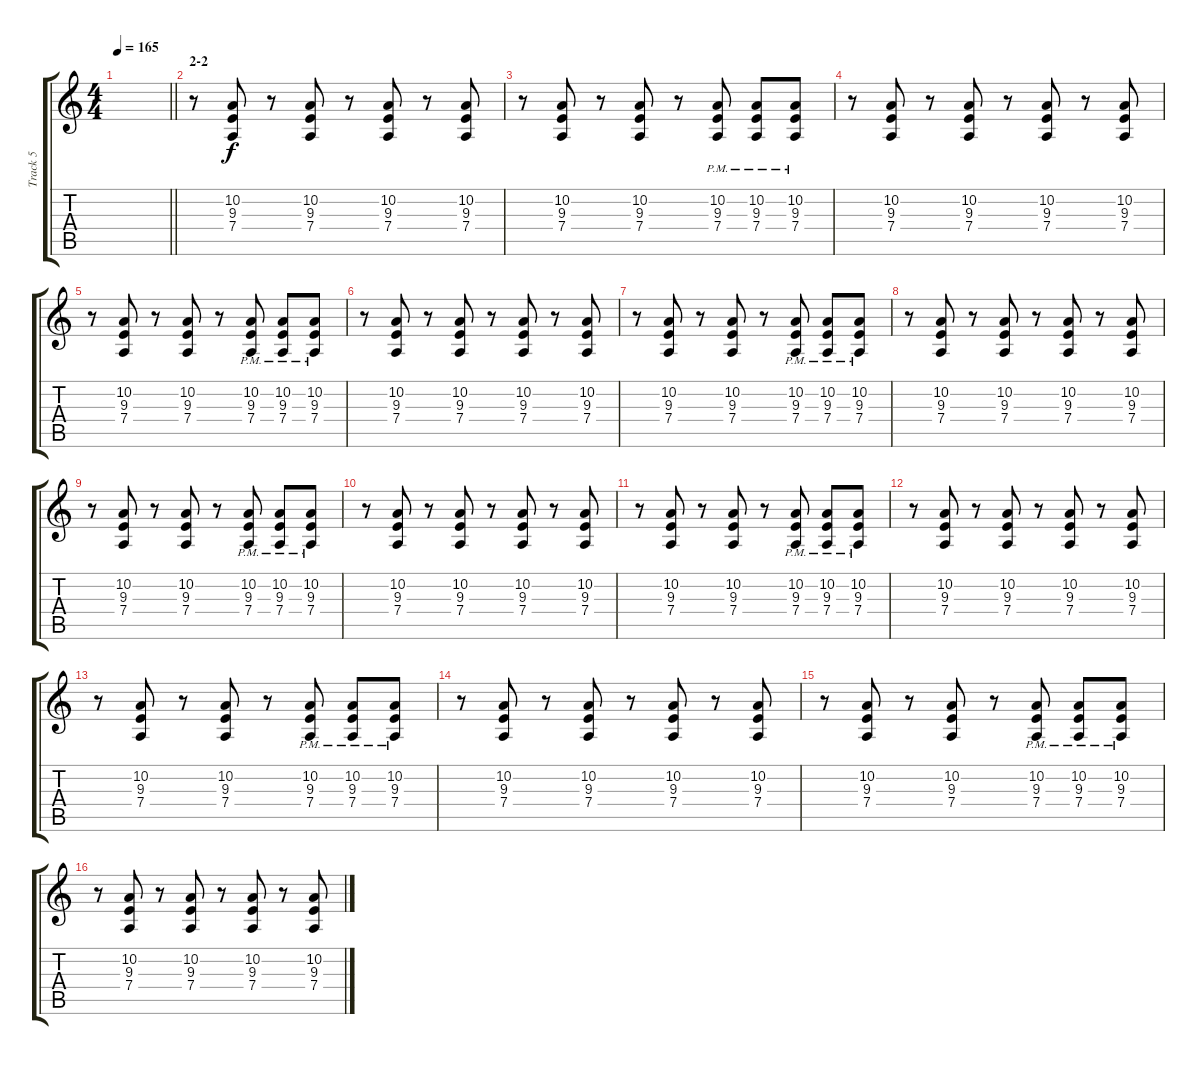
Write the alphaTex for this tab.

\track ("Track 5" "Track 5") {instrument accordion}
\staff {score tabs}
\tuning (E4 B3 G3 D3 A2 E2) {hide}
\ts (4 4)
\tempo 165
\clef g2
\barLineRight lightlight
\ks c
|
\section ("" "2-2")
r.8 (10.2 9.3 7.4).8 r.8 (10.2 9.3 7.4).8 r.8 (10.2 9.3 7.4).8 r.8 (10.2 9.3 7.4).8 |
r.8 (10.2 9.3 7.4).8 r.8 (10.2 9.3 7.4).8 r.8 (10.2{pm} 9.3{pm} 7.4{pm}).8 (10.2{pm} 9.3{pm} 7.4{pm}).8 (10.2{pm} 9.3{pm} 7.4{pm}).8 |
r.8 (10.2 9.3 7.4).8 r.8 (10.2 9.3 7.4).8 r.8 (10.2 9.3 7.4).8 r.8 (10.2 9.3 7.4).8 |
r.8 (10.2 9.3 7.4).8 r.8 (10.2 9.3 7.4).8 r.8 (10.2{pm} 9.3{pm} 7.4{pm}).8 (10.2{pm} 9.3{pm} 7.4{pm}).8 (10.2{pm} 9.3{pm} 7.4{pm}).8 |
r.8 (10.2 9.3 7.4).8 r.8 (10.2 9.3 7.4).8 r.8 (10.2 9.3 7.4).8 r.8 (10.2 9.3 7.4).8 |
r.8 (10.2 9.3 7.4).8 r.8 (10.2 9.3 7.4).8 r.8 (10.2{pm} 9.3{pm} 7.4{pm}).8 (10.2{pm} 9.3{pm} 7.4{pm}).8 (10.2{pm} 9.3{pm} 7.4{pm}).8 |
r.8 (10.2 9.3 7.4).8 r.8 (10.2 9.3 7.4).8 r.8 (10.2 9.3 7.4).8 r.8 (10.2 9.3 7.4).8 |
r.8 (10.2 9.3 7.4).8 r.8 (10.2 9.3 7.4).8 r.8 (10.2{pm} 9.3{pm} 7.4{pm}).8 (10.2{pm} 9.3{pm} 7.4{pm}).8 (10.2{pm} 9.3{pm} 7.4{pm}).8 |
r.8 (10.2 9.3 7.4).8 r.8 (10.2 9.3 7.4).8 r.8 (10.2 9.3 7.4).8 r.8 (10.2 9.3 7.4).8 |
r.8 (10.2 9.3 7.4).8 r.8 (10.2 9.3 7.4).8 r.8 (10.2{pm} 9.3{pm} 7.4{pm}).8 (10.2{pm} 9.3{pm} 7.4{pm}).8 (10.2{pm} 9.3{pm} 7.4{pm}).8 |
r.8 (10.2 9.3 7.4).8 r.8 (10.2 9.3 7.4).8 r.8 (10.2 9.3 7.4).8 r.8 (10.2 9.3 7.4).8 |
r.8 (10.2 9.3 7.4).8 r.8 (10.2 9.3 7.4).8 r.8 (10.2{pm} 9.3{pm} 7.4{pm}).8 (10.2{pm} 9.3{pm} 7.4{pm}).8 (10.2{pm} 9.3{pm} 7.4{pm}).8 |
r.8 (10.2 9.3 7.4).8 r.8 (10.2 9.3 7.4).8 r.8 (10.2 9.3 7.4).8 r.8 (10.2 9.3 7.4).8 |
r.8 (10.2 9.3 7.4).8 r.8 (10.2 9.3 7.4).8 r.8 (10.2{pm} 9.3{pm} 7.4{pm}).8 (10.2{pm} 9.3{pm} 7.4{pm}).8 (10.2{pm} 9.3{pm} 7.4{pm}).8 |
r.8 (10.2 9.3 7.4).8 r.8 (10.2 9.3 7.4).8 r.8 (10.2 9.3 7.4).8 r.8 (10.2 9.3 7.4).8
